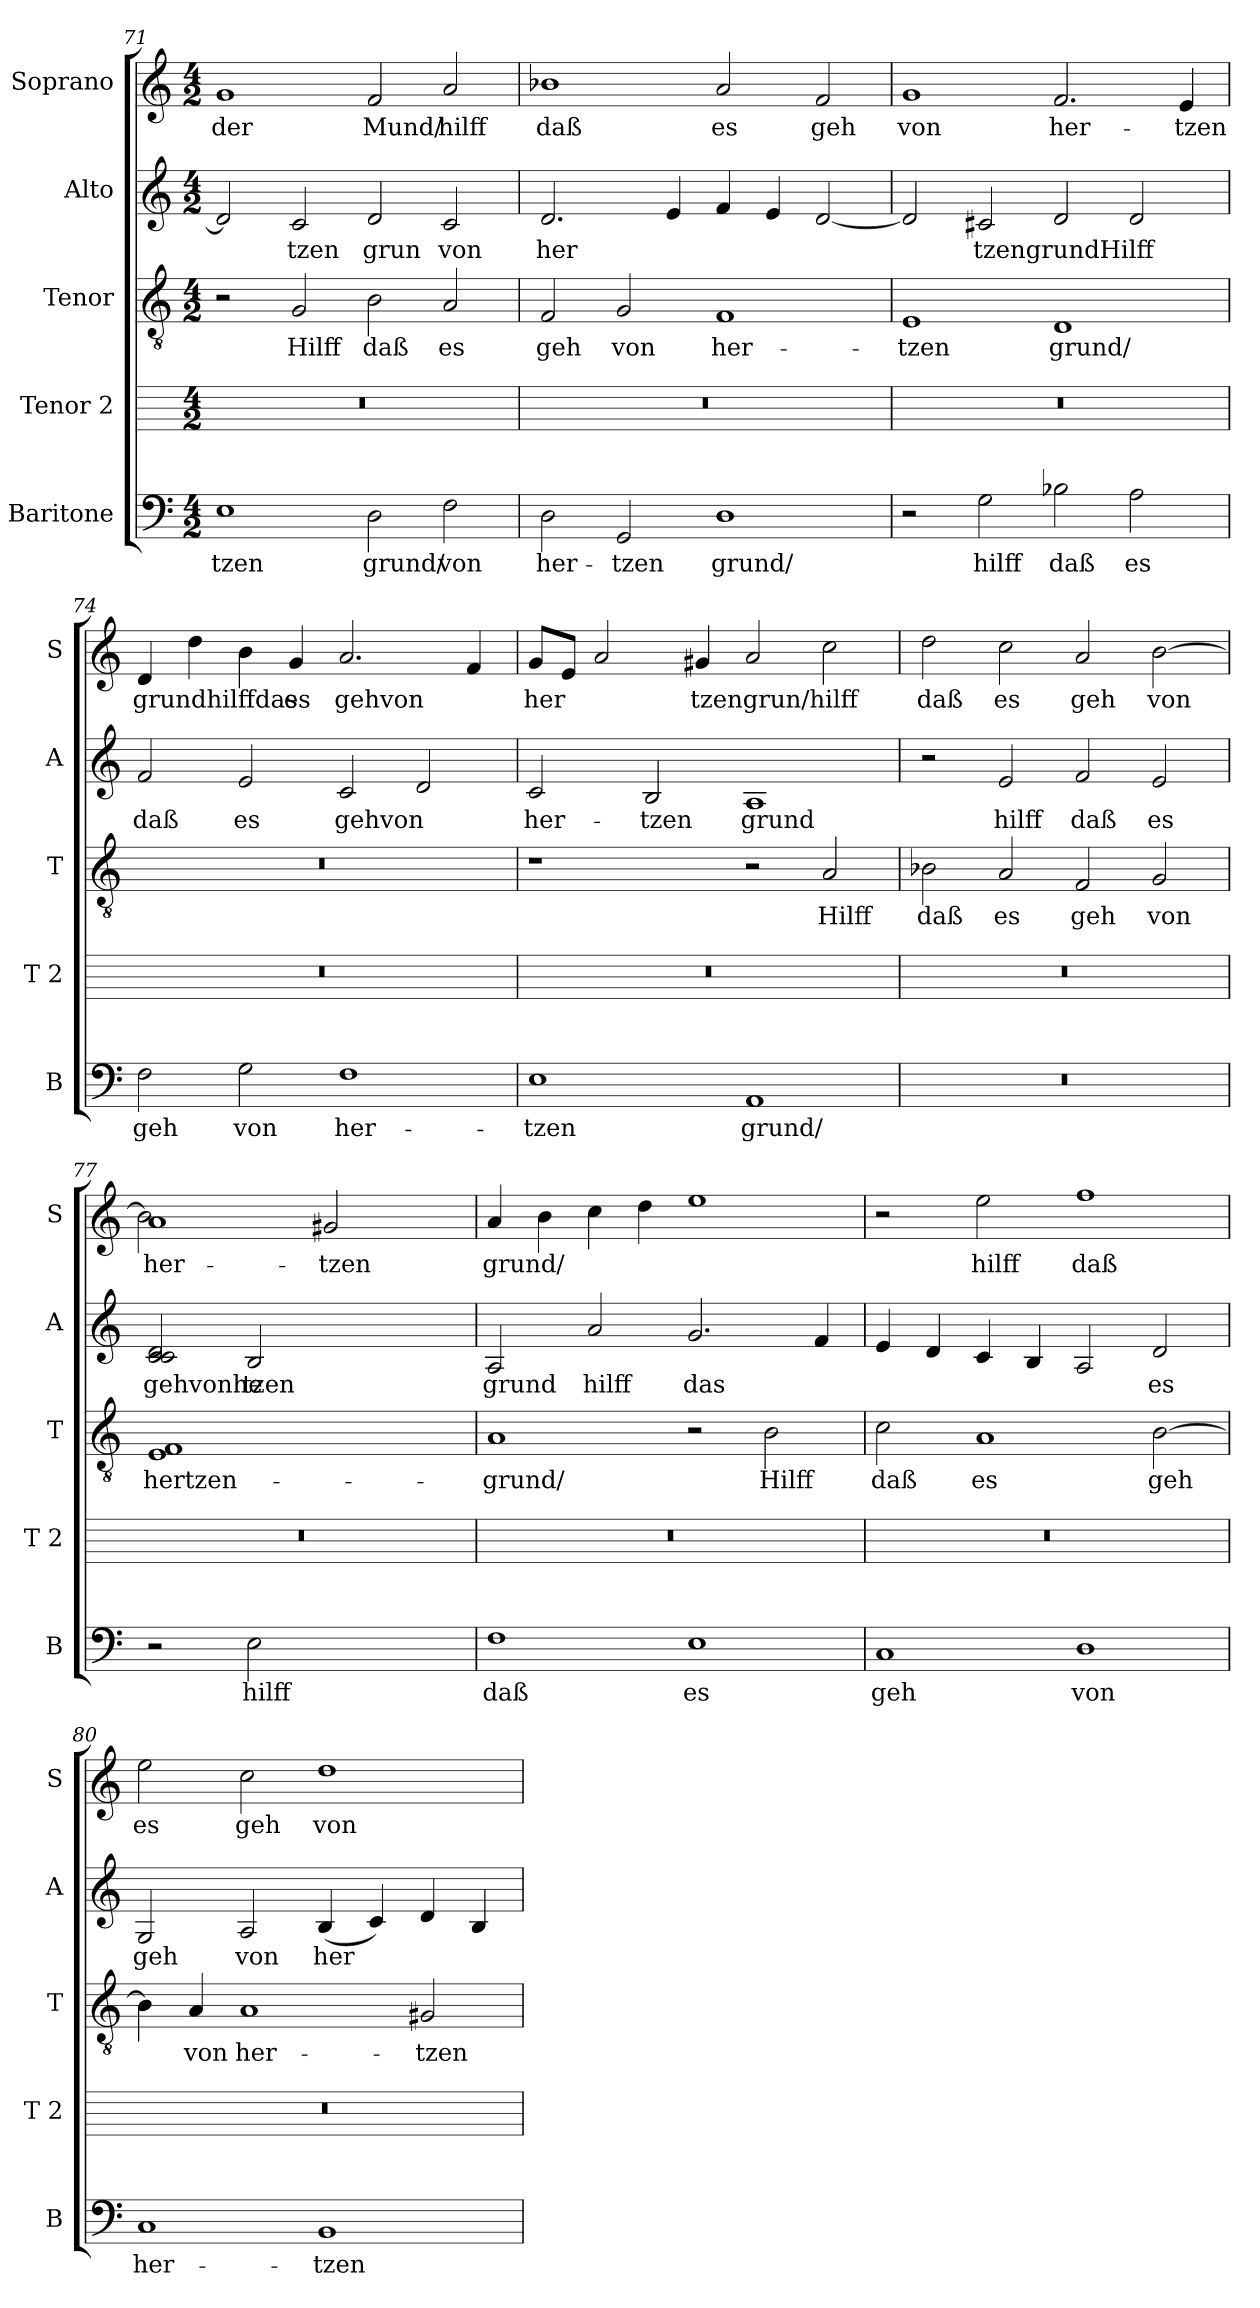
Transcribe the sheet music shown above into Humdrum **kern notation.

**kern	**text	**kern	**kern	**text	**kern	**text	**kern	**text
*part5	*part5	*part4	*part3	*part3	*part2	*part2	*part1	*part1
*staff5	*staff5	*staff4	*staff3	*staff3	*staff2	*staff2	*staff1	*staff1
*I"Baritone	*	*I"Tenor 2	*I"Tenor	*	*I"Alto	*	*I"Soprano	*
*I'B	*	*I'T 2	*I'T	*	*I'A	*	*I'S	*
*clefF4	*	*	*clefGv2	*	*clefG2	*	*clefG2	*
*k[]	*	*k[]	*k[]	*	*k[]	*	*k[]	*
*C:	*	*C:	*C:	*	*C:	*	*C:	*
*M4/2	*	*M4/2	*M4/2	*	*M4/2	*	*M4/2	*
=71	=71	=71	=71	=71	=71	=71	=71	=71
!	!LO:LY:b:cj	!	!	!	!	!LO:LY:b:cj	!	!LO:LY:b:cj
1E	-tzen	0r	2r	.	2d/]	--	1g	der
!	!	!	!	!LO:LY:b:cj	!	!LO:LY:b:cj	!	!
.	.	.	2G/	Hilff	2c/	-tzen	.	.
!	!LO:LY:b:cj	!	!	!LO:LY:b:cj	!	!LO:LY:b:cj	!	!LO:LY:b:cj
2D\	grund/	.	2B\	daß	2d/	grun	2f/	Mund/
!	!LO:LY:b:cj	!	!	!LO:LY:b:cj	!	!LO:LY:b:cj	!	!LO:LY:b:cj
2F\	von	.	2A/	es	2c/	von	2a/	hilff
=72	=72	=72	=72	=72	=72	=72	=72	=72
!	!LO:LY:b:cj	!	!	!LO:LY:b:cj	!	!LO:LY:b:cj	!	!LO:LY:b:cj
2D\	her-	0r	2F/	geh	2.d/	her-	1b-X	daß
!	!LO:LY:b:cj	!	!	!LO:LY:b:cj	!	!	!	!
2GG/	-tzen	.	2G/	von	.	.	.	.
!	!	!	!	!	!	!LO:LY:b:cj	!	!
.	.	.	.	.	4e/	--	.	.
!	!LO:LY:b:cj	!	!	!LO:LY:b:cj	!	!LO:LY:b:cj	!	!LO:LY:b:cj
1D	grund/	.	1F	her-	4f/	--	2a/	es
!	!	!	!	!	!	!LO:LY:b:cj	!	!
.	.	.	.	.	4e/	--	.	.
!	!	!	!	!	!	!LO:LY:b:cj	!	!LO:LY:b:cj
.	.	.	.	.	[>2d/	--	2f/	geh
!!LO:PB:g=z
=73	=73	=73	=73	=73	=73	=73	=73	=73
!	!	!	!	!LO:LY:b:cj	!	!LO:LY:b:cj	!	!LO:LY:b:cj
2r	.	0r	1E	-tzen	2d/]	--	1g	von
!	!LO:LY:b:cj	!	!	!	!	!LO:LY:b:cj	!	!
2G\	hilff	.	.	.	2c#X/	-tzengrundHilff	.	.
!	!LO:LY:b:cj	!	!	!LO:LY:b:cj	!	!LO:LY:b:cj	!	!LO:LY:b:cj
2B-X\	daß	.	1D	grund/	2d/	.	2.f/	her-
!	!LO:LY:b:cj	!	!	!	!	!LO:LY:b:cj	!	!
2A\	es	.	.	.	2d/	.	.	.
!	!	!	!	!	!	!	!	!LO:LY:b:cj
.	.	.	.	.	.	.	4e/	-tzen
=74	=74	=74	=74	=74	=74	=74	=74	=74
!	!LO:LY:b:cj	!	!	!	!	!LO:LY:b:cj	!	!LO:LY:b:cj
2F\	geh	0r	0r	.	2f/	daß	4d/	grundhilffdas
!	!	!	!	!	!	!	!	!LO:LY:b:cj
.	.	.	.	.	.	.	4dd\	.
!	!LO:LY:b:cj	!	!	!	!	!LO:LY:b:cj	!	!LO:LY:b:cj
2G\	von	.	.	.	2e/	es	4b\	.
!	!	!	!	!	!	!	!	!LO:LY:b:cj
.	.	.	.	.	.	.	4g/	es
!	!LO:LY:b:cj	!	!	!	!	!LO:LY:b:cj	!	!LO:LY:b:cj
1F	her-	.	.	.	2c/	gehvon	2.a/	gehvon
!	!	!	!	!	!	!LO:LY:b:cj	!	!
.	.	.	.	.	2d/	.	.	.
!	!	!	!	!	!	!	!	!LO:LY:b:cj
.	.	.	.	.	.	.	4f/	.
=75	=75	=75	=75	=75	=75	=75	=75	=75
!	!LO:LY:b:cj	!	!	!	!	!LO:LY:b:cj	!	!LO:LY:b:cj
1E	-tzen	0r	1r	.	2c/	her-	8g/L	her-
!	!	!	!	!	!	!	!	!LO:LY:b:cj
.	.	.	.	.	.	.	8e/J	--
!	!	!	!	!	!	!	!	!LO:LY:b:cj
.	.	.	.	.	.	.	2a/	--
!	!	!	!	!	!	!LO:LY:b:cj	!	!
.	.	.	.	.	2B/	-tzen	.	.
!	!	!	!	!	!	!	!	!LO:LY:b:cj
.	.	.	.	.	.	.	4g#X/	-tzengrun/hilff
!	!LO:LY:b:cj	!	!	!	!	!LO:LY:b:cj	!	!LO:LY:b:cj
1AA	grund/	.	2r	.	1A	grund	2a/	.
!	!	!	!	!LO:LY:b:cj	!	!	!	!LO:LY:b:cj
.	.	.	2A/	Hilff	.	.	2cc\	.
=76	=76	=76	=76	=76	=76	=76	=76	=76
!	!	!	!	!LO:LY:b:cj	!	!	!	!LO:LY:b:cj
0r	.	0r	2B-X\	daß	2r	.	2dd\	daß
!	!	!	!	!LO:LY:b:cj	!	!LO:LY:b:cj	!	!LO:LY:b:cj
.	.	.	2A/	es	2e/	hilff	2cc\	es
!	!	!	!	!LO:LY:b:cj	!	!LO:LY:b:cj	!	!LO:LY:b:cj
.	.	.	2F/	geh	2f/	daß	2a/	geh
!	!	!	!	!LO:LY:b:cj	!	!LO:LY:b:cj	!	!LO:LY:b:cj
.	.	.	2G/	von	2e/	es	[>2b\	von
=77	=77	=77	=77	=77	=77	=77	=77	=77
!	!	!	!	!LO:LY:b:cj	!	!LO:LY:b:cj	!	!LO:LY:b:cj
*	*	*	*	*	*	*	*^	*
2r	.	0r	1F 1E	hertzen-	2d/ 2c/ 2c/	gehvonhe	1a	2b\]	her-
!	!LO:LY:b:cj	!	!	!	!	!LO:LY:b:cj	!	!	!
2E\	hilff	.	.	.	2B/	tzen	.	2ryy	.
!	!	!	!	!	!	!	!	!	!LO:LY:b:cj
1ryy	.	.	1ryy	.	1ryy	.	2g#X/	1ryy	-tzen
.	.	.	.	.	.	.	2ryy	.	.
*	*	*	*	*	*	*	*v	*v	*
=78	=78	=78	=78	=78	=78	=78	=78	=78
!	!LO:LY:b:cj	!	!	!LO:LY:b:cj	!	!LO:LY:b:cj	!	!LO:LY:b:cj
1F	daß	0r	1A	-grund/	2A/	grund	4a/	grund/
!	!	!	!	!	!	!	!	!LO:LY:b:cj
.	.	.	.	.	.	.	4b\	.
!	!	!	!	!	!	!LO:LY:b:cj	!	!LO:LY:b:cj
.	.	.	.	.	2a/	hilff	4cc\	.
!	!	!	!	!	!	!	!	!LO:LY:b:cj
.	.	.	.	.	.	.	4dd\	.
!	!LO:LY:b:cj	!	!	!	!	!LO:LY:b:cj	!	!LO:LY:b:cj
1E	es	.	2r	.	2.g/	das	1ee	.
!	!	!	!	!LO:LY:b:cj	!	!	!	!
.	.	.	2B\	Hilff	.	.	.	.
!	!	!	!	!	!	!LO:LY:b:cj	!	!
.	.	.	.	.	4f/	.	.	.
!!LO:LB:g=z
=79	=79	=79	=79	=79	=79	=79	=79	=79
!	!LO:LY:b:cj	!	!	!LO:LY:b:cj	!	!LO:LY:b:cj	!	!
1C	geh	0r	2c\	daß	4e/	.	2r	.
!	!	!	!	!	!	!LO:LY:b:cj	!	!
.	.	.	.	.	4d/	.	.	.
!	!	!	!	!LO:LY:b:cj	!	!LO:LY:b:cj	!	!LO:LY:b:cj
.	.	.	1A	es	4c/	.	2ee\	hilff
!	!	!	!	!	!	!LO:LY:b:cj	!	!
.	.	.	.	.	4B/	.	.	.
!	!LO:LY:b:cj	!	!	!	!	!LO:LY:b:cj	!	!LO:LY:b:cj
1D	von	.	.	.	2A/	.	1ff	daß
!	!	!	!	!LO:LY:b:cj	!	!LO:LY:b:cj	!	!
.	.	.	[>2B\	geh	2d/	es	.	.
=80	=80	=80	=80	=80	=80	=80	=80	=80
!	!LO:LY:b:cj	!	!	!LO:LY:b:cj	!	!LO:LY:b:cj	!	!LO:LY:b:cj
1C	her-	0r	4B\]	.	2G/	geh	2ee\	es
!	!	!	!	!LO:LY:b:cj	!	!	!	!
.	.	.	4A/	von	.	.	.	.
!	!	!	!	!LO:LY:b:cj	!	!LO:LY:b:cj	!	!LO:LY:b:cj
.	.	.	1A	her-	2A/	von	2cc\	geh
!	!LO:LY:b:cj	!	!	!	!	!LO:LY:b:cj	!	!LO:LY:b:cj
1BB	-tzen	.	.	.	(>4B/	her-	1dd	von
!	!	!	!	!	!	!LO:LY:b:cj	!	!
.	.	.	.	.	4c/)	--	.	.
!	!	!	!	!LO:LY:b:cj	!	!LO:LY:b:cj	!	!
.	.	.	2G#X/	-tzen	4d/	--	.	.
!	!	!	!	!	!	!LO:LY:b:cj	!	!
.	.	.	.	.	4B/	--	.	.
=	=	=	=	=	=	=	=	=
*-	*-	*-	*-	*-	*-	*-	*-	*-
